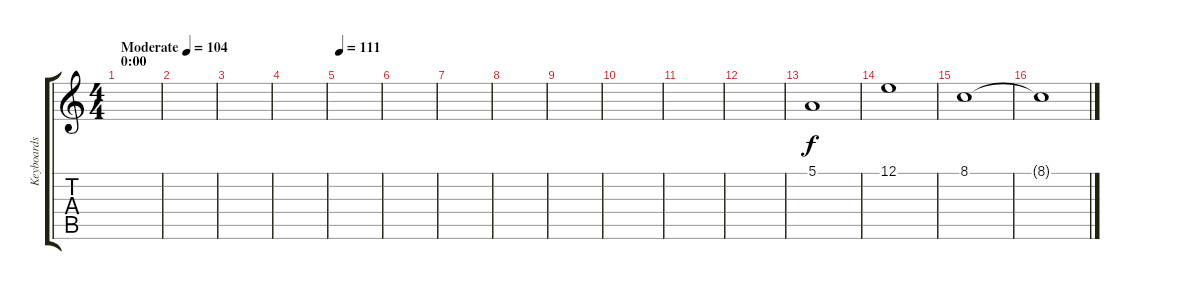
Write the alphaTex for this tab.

\track ("Keyboards 2" "Keyboards ") {instrument pad2warm}
\staff {score tabs}
\tuning (E4 B3 G3 D3 A2 E2) {hide}
\ts (4 4)
\section ("" "0:00")
\tempo (104 "Moderate")
\clef g2
\ks c
|
|
|
|
\tempo 111
|
|
|
|
|
|
|
|
5.1.1 |
12.1.1 |
8.1.1 |
8.1{t}.1
